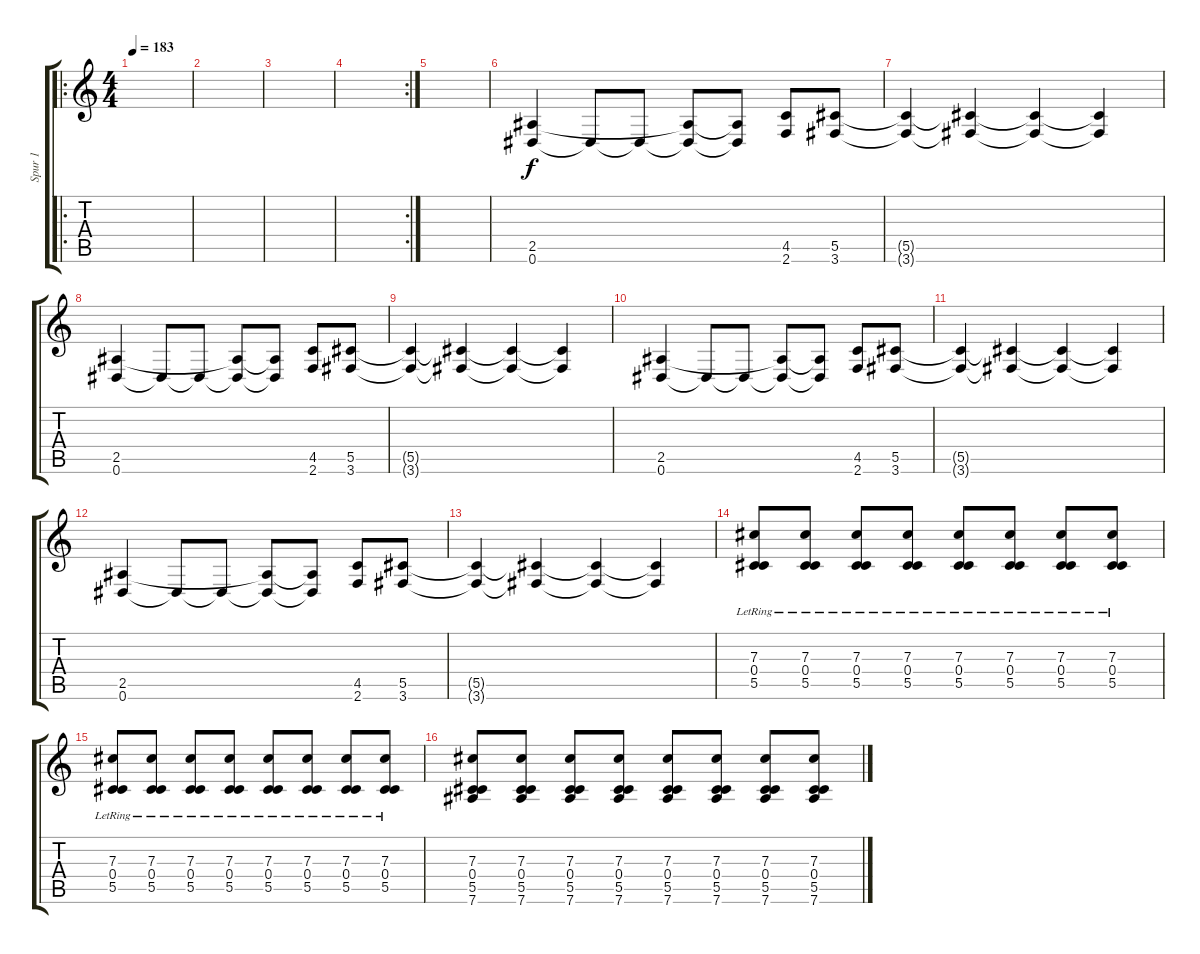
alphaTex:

\track ("Spur 1" "Spur 1") {instrument overdrivenguitar}
\staff {score tabs}
\tuning (Eb4 Bb3 Gb3 Db3 Ab2 Eb2) {hide}
\ro
\ts (4 4)
\tempo 183
\clef g2
\ks c
|
|
|
\rc 2
|
|
(2.5 0.6).4 0.6{t}.8 0.6{t}.8 (2.5{t} 0.6{t}).8 (2.5{t} 0.6{t}).8 (4.5 2.6).8 (5.5 3.6).8 |
(5.5{t} 3.6{t}).4 (5.5{t} 3.6{t}).4 (5.5{t} 3.6{t}).4 (5.5{t} 3.6{t}).4 |
(2.5 0.6).4 0.6{t}.8 0.6{t}.8 (2.5{t} 0.6{t}).8 (2.5{t} 0.6{t}).8 (4.5 2.6).8 (5.5 3.6).8 |
(5.5{t} 3.6{t}).4 (5.5{t} 3.6{t}).4 (5.5{t} 3.6{t}).4 (5.5{t} 3.6{t}).4 |
(2.5 0.6).4 0.6{t}.8 0.6{t}.8 (2.5{t} 0.6{t}).8 (2.5{t} 0.6{t}).8 (4.5 2.6).8 (5.5 3.6).8 |
(5.5{t} 3.6{t}).4 (5.5{t} 3.6{t}).4 (5.5{t} 3.6{t}).4 (5.5{t} 3.6{t}).4 |
(2.5 0.6).4 0.6{t}.8 0.6{t}.8 (2.5{t} 0.6{t}).8 (2.5{t} 0.6{t}).8 (4.5 2.6).8 (5.5 3.6).8 |
(5.5{t} 3.6{t}).4 (5.5{t} 3.6{t}).4 (5.5{t} 3.6{t}).4 (5.5{t} 3.6{t}).4 |
\section ("" "")
(7.3 0.4 5.5{lr}).8 (7.3 0.4 5.5{lr}).8 (7.3 0.4 5.5{lr}).8 (7.3 0.4 5.5{lr}).8 (7.3 0.4 5.5{lr}).8 (7.3 0.4 5.5{lr}).8 (7.3 0.4 5.5{lr}).8 (7.3 0.4 5.5{lr}).8 |
(7.3 0.4 5.5{lr}).8 (7.3 0.4 5.5{lr}).8 (7.3 0.4 5.5{lr}).8 (7.3 0.4 5.5{lr}).8 (7.3 0.4 5.5{lr}).8 (7.3 0.4 5.5{lr}).8 (7.3 0.4 5.5{lr}).8 (7.3 0.4 5.5{lr}).8 |
(7.3 0.4 5.5 7.6).8 (7.3 0.4 5.5 7.6).8 (7.3 0.4 5.5 7.6).8 (7.3 0.4 5.5 7.6).8 (7.3 0.4 5.5 7.6).8 (7.3 0.4 5.5 7.6).8 (7.3 0.4 5.5 7.6).8 (7.3 0.4 5.5 7.6).8
